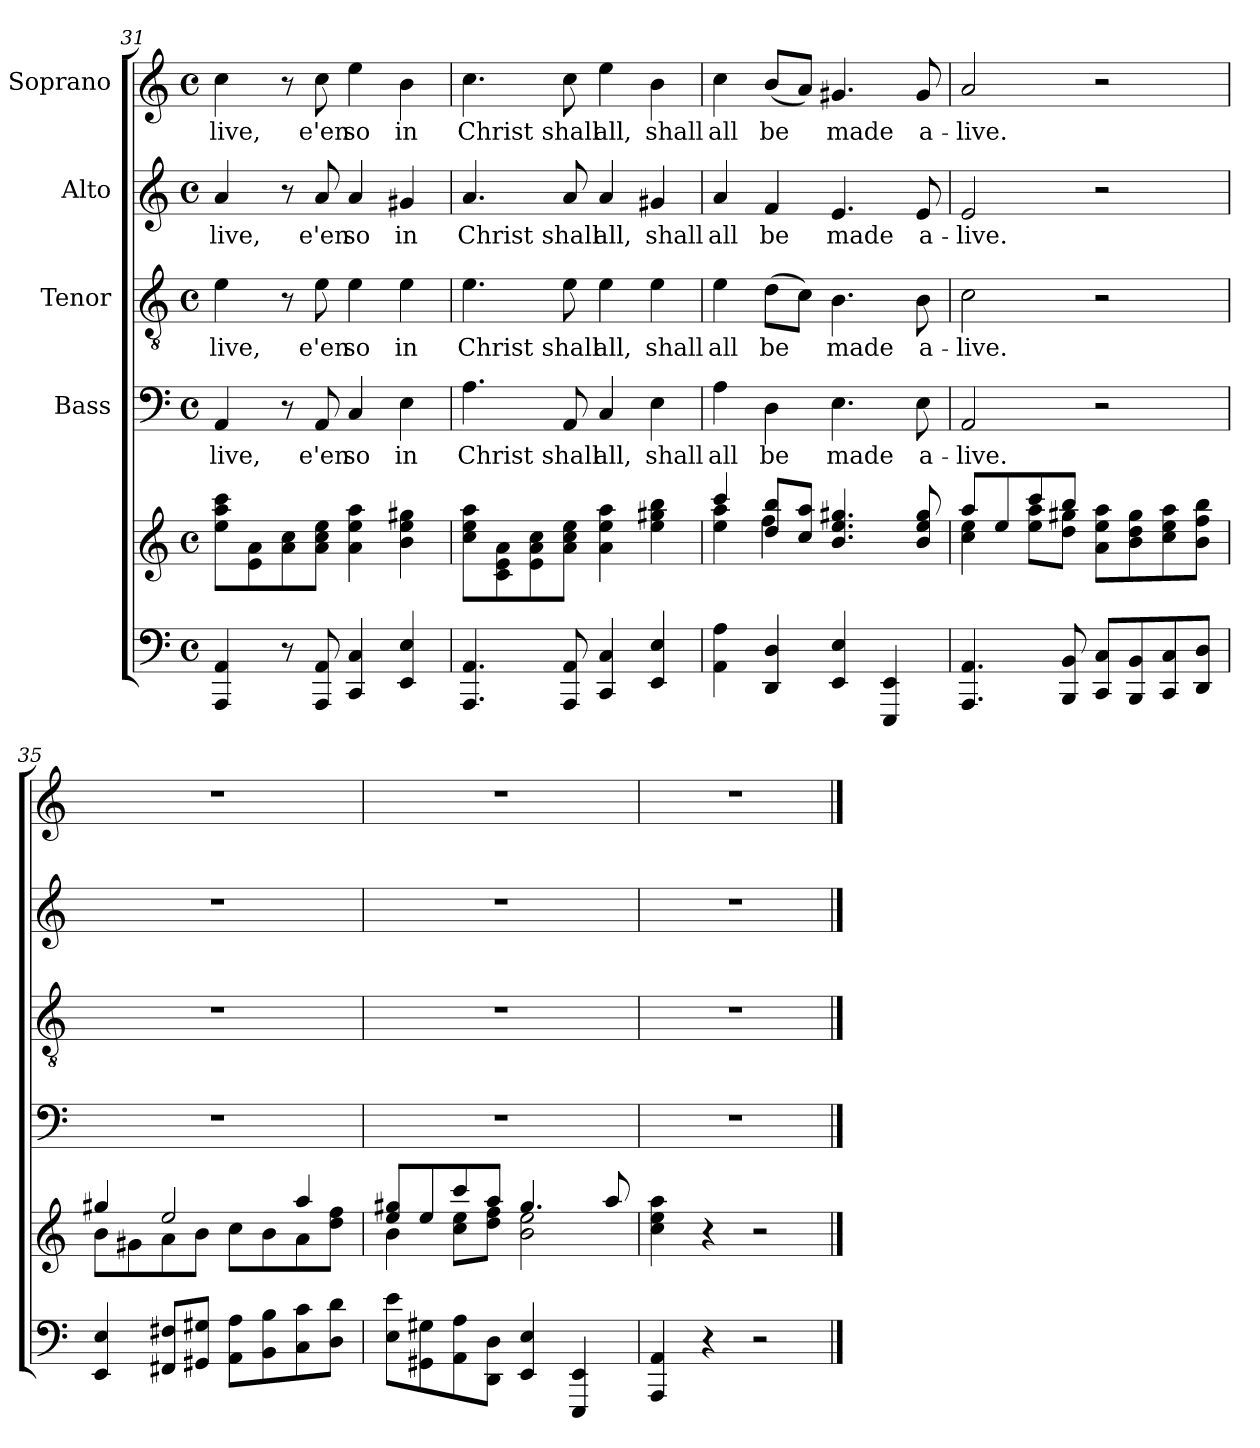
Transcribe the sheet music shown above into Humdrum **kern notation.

**kern	**kern	**kern	**text	**kern	**text	**kern	**text	**kern	**text
*part5	*part5	*part4	*part4	*part3	*part3	*part2	*part2	*part1	*part1
*staff6	*staff5	*staff4	*staff4	*staff3	*staff3	*staff2	*staff2	*staff1	*staff1
*	*	*I"Bass	*	*I"Tenor	*	*I"Alto	*	*I"Soprano	*
*clefF4	*clefG2	*clefF4	*	*clefGv2	*	*clefG2	*	*clefG2	*
*k[]	*k[]	*k[]	*	*k[]	*	*k[]	*	*k[]	*
*C:	*C:	*C:	*	*C:	*	*C:	*	*C:	*
*M4/4	*M4/4	*M4/4	*	*M4/4	*	*M4/4	*	*M4/4	*
*met(c)	*met(c)	*met(c)	*	*met(c)	*	*met(c)	*	*met(c)	*
=31	=31	=31	=31	=31	=31	=31	=31	=31	=31
4AAA/ 4AA/	8ee\ 8aa\ 8ccc\L	4AA/	-live,	4e\	-live,	4a/	-live,	4cc\	-live,
.	8e\ 8a\	.	.	.	.	.	.	.	.
8r	8a\ 8cc\	8r	.	8r	.	8r	.	8r	.
8AAA/ 8AA/	8a\ 8cc\ 8ee\J	8AA/	e'en	8e\	e'en	8a/	e'en	8cc\	e'en
4CC/ 4C/	4a\ 4ee\ 4aa\	4C/	so	4e\	so	4a/	so	4ee\	so
4EE/ 4E/	4b\ 4ee\ 4gg#X\	4E\	in	4e\	in	4g#X/	in	4b\	in
!!LO:LB:g=z
=32	=32	=32	=32	=32	=32	=32	=32	=32	=32
4.AAA/ 4.AA/	8cc\ 8ee\ 8aa\L	4.A\	Christ	4.e\	Christ	4.a/	Christ	4.cc\	Christ
.	8c\ 8e\ 8a\	.	.	.	.	.	.	.	.
.	8e\ 8a\ 8cc\	.	.	.	.	.	.	.	.
8AAA/ 8AA/	8a\ 8cc\ 8ee\J	8AA/	shall	8e\	shall	8a/	shall	8cc\	shall
4CC/ 4C/	4a\ 4ee\ 4aa\	4C/	all,	4e\	all,	4a/	all,	4ee\	all,
4EE/ 4E/	4ee\ 4gg#X\ 4bb\	4E\	shall	4e\	shall	4g#X/	shall	4b\	shall
=33	=33	=33	=33	=33	=33	=33	=33	=33	=33
*	*^	*	*	*	*	*	*	*	*
4AA\ 4A\	4ccc/	4ee\ 4aa\	4A\	all	4e\	all	4a/	all	4cc\	all
4DD/ 4D/	8dd/ 8bb/L	4ff\	4D\	be	(8d\L	be	4f/	be	(8b/L	be
.	8cc/ 8aa/J	.	.	.	8c\J)	.	.	.	8a/J)	.
4EE/ 4E/	4.b/ 4.ee/ 4.gg#X/	2ryy	4.E\	made	4.B\	made	4.e/	made	4.g#X/	made
4EEE/ 4EE/	.	.	.	.	.	.	.	.	.	.
.	8b/ 8ee/ 8gg#/	.	8E\	a-	8B\	a-	8e/	a-	8g#/	a-
=34	=34	=34	=34	=34	=34	=34	=34	=34	=34	=34
4.AAA/ 4.AA/	8aa/L	4cc\ 4ee\	2AA/	-live.	2c\	-live.	2e/	-live.	2a/	-live.
.	8ee/	.	.	.	.	.	.	.	.	.
.	8ccc/	8ee\ 8aa\L	.	.	.	.	.	.	.	.
8BBB/ 8BB/	8bb/J	8dd\ 8gg#X\J	.	.	.	.	.	.	.	.
8CC/ 8C/L	2ryy	8a\ 8ee\ 8aa\L	2r	.	2r	.	2r	.	2r	.
8BBB/ 8BB/	.	8b\ 8dd\ 8gg#\	.	.	.	.	.	.	.	.
8CC/ 8C/	.	8cc\ 8ee\ 8aa\	.	.	.	.	.	.	.	.
8DD/ 8D/J	.	8b\ 8ff\ 8bb\J	.	.	.	.	.	.	.	.
=35	=35	=35	=35	=35	=35	=35	=35	=35	=35	=35
4EE/ 4E/	4gg#X/	8b\L	1r	.	1r	.	1r	.	1r	.
.	.	8g#X\	.	.	.	.	.	.	.	.
8FF#X/ 8F#X/L	2ee/	8a\	.	.	.	.	.	.	.	.
8GG#X/ 8G#X/J	.	8b\J	.	.	.	.	.	.	.	.
8AA\ 8A\L	.	8cc\L	.	.	.	.	.	.	.	.
8BB\ 8B\	.	8b\	.	.	.	.	.	.	.	.
8C\ 8c\	4aa/	8a\	.	.	.	.	.	.	.	.
8D\ 8d\J	.	8dd\ 8ff\J	.	.	.	.	.	.	.	.
=36	=36	=36	=36	=36	=36	=36	=36	=36	=36	=36
8E\ 8e\L	8ee/ 8gg#X/L	4b\	1r	.	1r	.	1r	.	1r	.
8GG#X\ 8G#X\	8ee/	.	.	.	.	.	.	.	.	.
8AA\ 8A\	8ccc/	8cc\ 8ee\L	.	.	.	.	.	.	.	.
8DD\ 8D\J	8aa/J	8dd\ 8ff\J	.	.	.	.	.	.	.	.
4EE/ 4E/	4.gg#/	2b\ 2ee\	.	.	.	.	.	.	.	.
4EEE/ 4EE/	.	.	.	.	.	.	.	.	.	.
.	8aa/	.	.	.	.	.	.	.	.	.
*	*v	*v	*	*	*	*	*	*	*	*
=37	=37	=37	=37	=37	=37	=37	=37	=37	=37
4AAA/ 4AA/	4cc\ 4ee\ 4aa\	1r	.	1r	.	1r	.	1r	.
4r	4r	.	.	.	.	.	.	.	.
2r	2r	.	.	.	.	.	.	.	.
==	==	==	==	==	==	==	==	==	==
*-	*-	*-	*-	*-	*-	*-	*-	*-	*-
